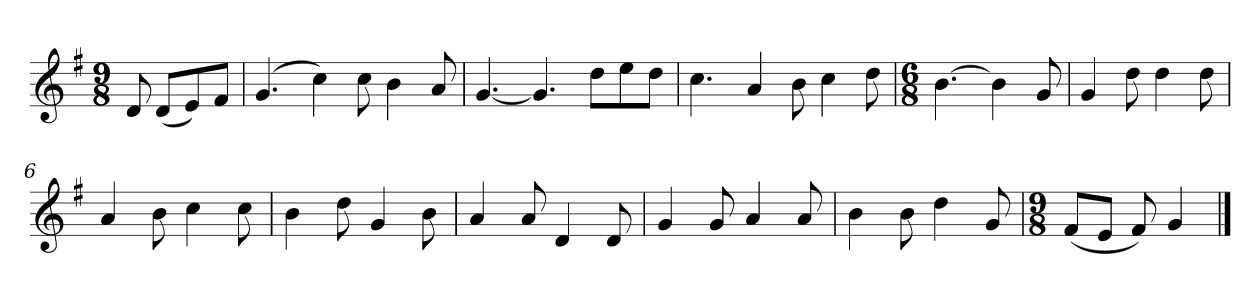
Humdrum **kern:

**kern
*part1
*staff1
*k[f#]
*M9/8
*MM120
=
8d
(8dL
8e)
8f#J
=1
(4.g
4cc)
8cc
4b
8a
=2
[4.g
4.g]
8ddL
8ee
8ddJ
=3
4.cc
4a
8b
4cc
8dd
=4
*M6/8
[4.b
4b]
8g
=5
4g
8dd
4dd
8dd
=6
4a
8b
4cc
8cc
=7
4b
8dd
4g
8b
=8
4a
8a
4d
8d
=9
4g
8g
4a
8a
=10
4b
8b
4dd
8g
=11
*M9/8
(8f#L
8eJ
8f#)
4g
==
*-
